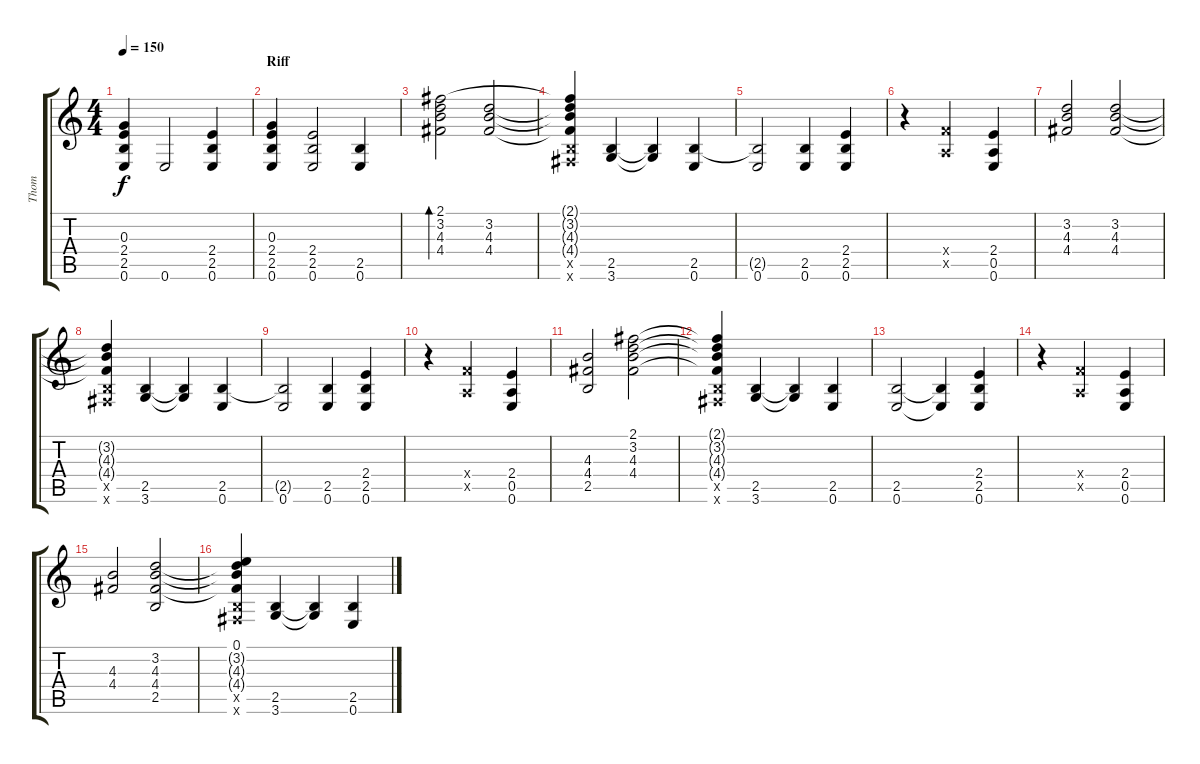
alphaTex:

\track ("Thom" "Thom") {instrument acousticguitarsteel}
\staff {score tabs}
\tuning (E4 B3 G3 D3 A2 E2) {hide}
\ts (4 4)
\tempo 150
\clef g2
\ks c
(0.3 2.4 2.5 0.6).4{dy f} 0.6.2 (2.4 2.5 0.6).4 |
\section ("" "Riff")
(0.3 2.4 2.5 0.6).4 (2.4 2.5 0.6).2 (2.5 0.6).4 |
(2.1 3.2 4.3 4.4).2{bd 120} (3.2 4.3 4.4).2 |
(2.1{t} 3.2{t} 4.3{t} 4.4{t} 2.5{x} 2.6{x}).4 (2.5 3.6).4 (2.5{t} 3.6{t}).4 (2.5 0.6).4 |
(2.5{t} 0.6).2 (2.5 0.6).4 (2.4 2.5 0.6).4 |
r.4 (3.4{x} 0.5{x}).2 (2.4 0.5 0.6).4 |
(3.2 4.3 4.4).2 (3.2 4.3 4.4).2 |
(3.2{t} 4.3{t} 4.4{t} 2.5{x} 2.6{x}).4 (2.5 3.6).4 (2.5{t} 3.6{t}).4 (2.5 0.6).4 |
(2.5{t} 0.6).2 (2.5 0.6).4 (2.4 2.5 0.6).4 |
r.4 (3.4{x} 0.5{x}).2 (2.4 0.5 0.6).4 |
(4.3 4.4 2.5).2 (2.1 3.2 4.3 4.4).2 |
(2.1{t} 3.2{t} 4.3{t} 4.4{t} 2.5{x} 2.6{x}).4 (2.5 3.6).4 (2.5{t} 3.6{t}).4 (2.5 0.6).4 |
(2.5 0.6).2 (2.5{t} 0.6{t}).4 (2.4 2.5 0.6).4 |
r.4 (3.4{x} 0.5{x}).2 (2.4 0.5 0.6).4 |
(4.3 4.4).2 (3.2 4.3 4.4 2.5).2 |
(0.1 3.2{t} 4.3{t} 4.4{t} 2.5{x} 2.6{x}).4 (2.5 3.6).4 (2.5{t} 3.6{t}).4 (2.5 0.6).4
